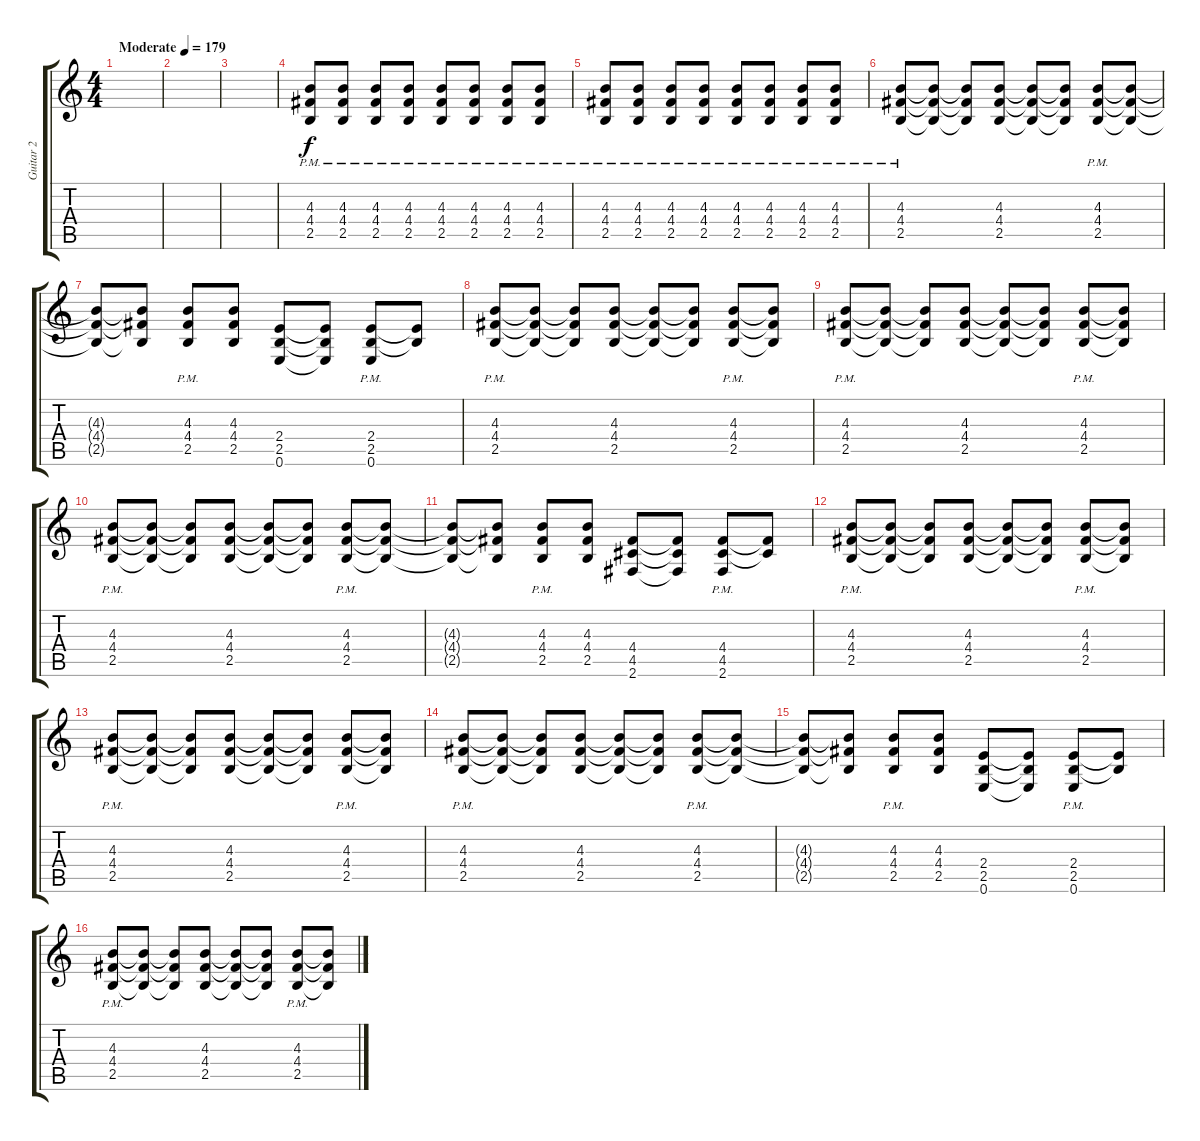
\track ("Guitar 2" "Guitar 2") {instrument distortionguitar}
\staff {score tabs}
\tuning (E4 B3 G3 D3 A2 E2) {hide}
\ts (4 4)
\tempo (179 "Moderate")
\clef g2
\ks c
|
|
|
(4.3 4.4{pm} 2.5{pm}).8 (4.3 4.4{pm} 2.5{pm}).8 (4.3 4.4{pm} 2.5{pm}).8 (4.3 4.4{pm} 2.5{pm}).8 (4.3 4.4{pm} 2.5{pm}).8 (4.3 4.4{pm} 2.5{pm}).8 (4.3 4.4{pm} 2.5{pm}).8 (4.3 4.4{pm} 2.5{pm}).8 |
(4.3 4.4{pm} 2.5{pm}).8 (4.3 4.4{pm} 2.5{pm}).8 (4.3 4.4{pm} 2.5{pm}).8 (4.3 4.4{pm} 2.5{pm}).8 (4.3 4.4{pm} 2.5{pm}).8 (4.3 4.4{pm} 2.5{pm}).8 (4.3 4.4{pm} 2.5{pm}).8 (4.3 4.4{pm} 2.5{pm}).8 |
(4.3 4.4{pm} 2.5{pm}).8 (4.3{t} 4.4{t} 2.5{t}).8 (4.3{t} 4.4{t} 2.5{t}).8 (4.3 4.4 2.5).8 (4.3{t} 4.4{t} 2.5{t}).8 (4.3{t} 4.4{t} 2.5{t}).8 (4.3 4.4{pm} 2.5{pm}).8 (4.3{t} 4.4{t} 2.5{t}).8 |
(4.3{t} 4.4{t} 2.5{t}).8 (4.3{t} 4.4{t} 2.5{t}).8 (4.3 4.4{pm} 2.5{pm}).8 (4.3 4.4 2.5).8 (2.4 2.5 0.6).8 (2.4{t} 2.5{t} 0.6{t}).8 (2.4{pm} 2.5{pm} 0.6).8 (2.4{t} 2.5{t}).8 |
(4.3 4.4{pm} 2.5{pm}).8 (4.3{t} 4.4{t} 2.5{t}).8 (4.3{t} 4.4{t} 2.5{t}).8 (4.3 4.4 2.5).8 (4.3{t} 4.4{t} 2.5{t}).8 (4.3{t} 4.4{t} 2.5{t}).8 (4.3 4.4{pm} 2.5{pm}).8 (4.3{t} 4.4{t} 2.5{t}).8 |
(4.3 4.4{pm} 2.5{pm}).8 (4.3{t} 4.4{t} 2.5{t}).8 (4.3{t} 4.4{t} 2.5{t}).8 (4.3 4.4 2.5).8 (4.3{t} 4.4{t} 2.5{t}).8 (4.3{t} 4.4{t} 2.5{t}).8 (4.3 4.4{pm} 2.5{pm}).8 (4.3{t} 4.4{t} 2.5{t}).8 |
(4.3 4.4{pm} 2.5{pm}).8 (4.3{t} 4.4{t} 2.5{t}).8 (4.3{t} 4.4{t} 2.5{t}).8 (4.3 4.4 2.5).8 (4.3{t} 4.4{t} 2.5{t}).8 (4.3{t} 4.4{t} 2.5{t}).8 (4.3 4.4{pm} 2.5{pm}).8 (4.3{t} 4.4{t} 2.5{t}).8 |
(4.3{t} 4.4{t} 2.5{t}).8 (4.3{t} 4.4{t} 2.5{t}).8 (4.3 4.4{pm} 2.5{pm}).8 (4.3 4.4 2.5).8 (4.4 4.5 2.6).8 (4.4{t} 4.5{t} 2.6{t}).8 (4.4{pm} 4.5{pm} 2.6).8 (4.4{t} 4.5{t}).8 |
(4.3 4.4{pm} 2.5{pm}).8 (4.3{t} 4.4{t} 2.5{t}).8 (4.3{t} 4.4{t} 2.5{t}).8 (4.3 4.4 2.5).8 (4.3{t} 4.4{t} 2.5{t}).8 (4.3{t} 4.4{t} 2.5{t}).8 (4.3 4.4{pm} 2.5{pm}).8 (4.3{t} 4.4{t} 2.5{t}).8 |
(4.3 4.4{pm} 2.5{pm}).8 (4.3{t} 4.4{t} 2.5{t}).8 (4.3{t} 4.4{t} 2.5{t}).8 (4.3 4.4 2.5).8 (4.3{t} 4.4{t} 2.5{t}).8 (4.3{t} 4.4{t} 2.5{t}).8 (4.3 4.4{pm} 2.5{pm}).8 (4.3{t} 4.4{t} 2.5{t}).8 |
(4.3 4.4{pm} 2.5{pm}).8 (4.3{t} 4.4{t} 2.5{t}).8 (4.3{t} 4.4{t} 2.5{t}).8 (4.3 4.4 2.5).8 (4.3{t} 4.4{t} 2.5{t}).8 (4.3{t} 4.4{t} 2.5{t}).8 (4.3 4.4{pm} 2.5{pm}).8 (4.3{t} 4.4{t} 2.5{t}).8 |
(4.3{t} 4.4{t} 2.5{t}).8 (4.3{t} 4.4{t} 2.5{t}).8 (4.3 4.4{pm} 2.5{pm}).8 (4.3 4.4 2.5).8 (2.4 2.5 0.6).8 (2.4{t} 2.5{t} 0.6{t}).8 (2.4{pm} 2.5{pm} 0.6).8 (2.4{t} 2.5{t}).8 |
(4.3 4.4{pm} 2.5{pm}).8 (4.3{t} 4.4{t} 2.5{t}).8 (4.3{t} 4.4{t} 2.5{t}).8 (4.3 4.4 2.5).8 (4.3{t} 4.4{t} 2.5{t}).8 (4.3{t} 4.4{t} 2.5{t}).8 (4.3 4.4{pm} 2.5{pm}).8 (4.3{t} 4.4{t} 2.5{t}).8
